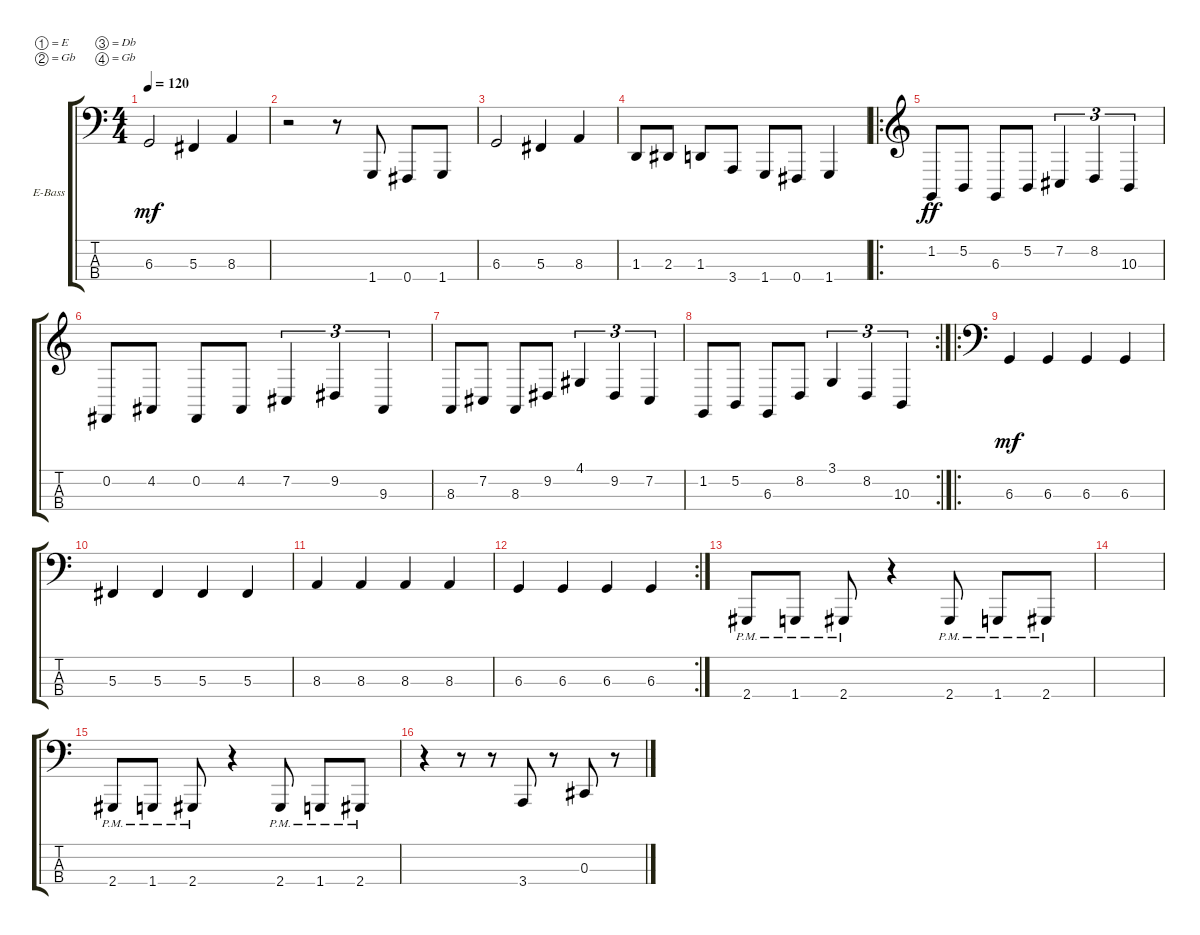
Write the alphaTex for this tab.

\defaultSystemsLayout 4
\bracketExtendMode groupsimilarinstruments
\firstSystemTrackNameOrientation horizontal
\otherSystemsTrackNameOrientation horizontal
\track ("Electric Bass" "E-Bass") {instrument electricbassfinger}
\staff {score tabs}
\tuning (E2 Gb1 Db1 Gb0)
\ts (4 4)
\tempo 120
\clef f4
\scale
0.333333
\ks c
6.3.2{dy mf} 5.3.4 8.3.4 |
\scale
0.333333 r.2 r.8 1.4.8 0.4.8 1.4.8 |
\scale
0.333333 6.3.2 5.3.4 8.3.4 |
\scale
0.312821 1.3.8 2.3.8 1.3.8 3.4.8 1.4.8 0.4.8 1.4.4 |
\ro
\clef g2
\scale
0.374359 1.2.8{dy ff} 5.2.8 6.3.8 5.2.8 7.2.4{tu (3 2)} 8.2.4{tu (3 2)} 10.3.4{tu (3 2)} |
\scale
0.312821 0.2.8 4.2.8 0.2.8 4.2.8 7.2.4{tu (3 2)} 9.2.4{tu (3 2)} 9.3.4{tu (3 2)} |
\scale
0.303483 8.3.8 7.2.8 8.3.8 9.2.8 4.1.4{tu (3 2)} 9.2.4{tu (3 2)} 7.2.4{tu (3 2)} |
\rc 2
\scale
0.333333 1.2.8 5.2.8 6.3.8 8.2.8 3.1.4{tu (3 2)} 8.2.4{tu (3 2)} 10.3.4{tu (3 2)} |
\ro
\clef f4
\scale
0.363184 6.3.4{dy mf} 6.3.4 6.3.4 6.3.4 |
\scale
0.322751 5.3.4 5.3.4 5.3.4 5.3.4 |
\scale
0.322751 8.3.4 8.3.4 8.3.4 8.3.4 |
\rc 2
\scale
0.354497 6.3.4 6.3.4 6.3.4 6.3.4 |
\scale
0.333333 2.4{pm}.8 1.4{pm}.8 2.4{pm}.8 r.4 2.4{pm}.8 1.4{pm}.8 2.4{pm}.8 |
\scale
0.333333 |
\scale
0.333333 2.4{pm}.8 1.4{pm}.8 2.4{pm}.8 r.4 2.4{pm}.8 1.4{pm}.8 2.4{pm}.8 |
\scale
0.303483 r.4 r.8 r.8 3.4.8 r.8 0.3.8 r.8
